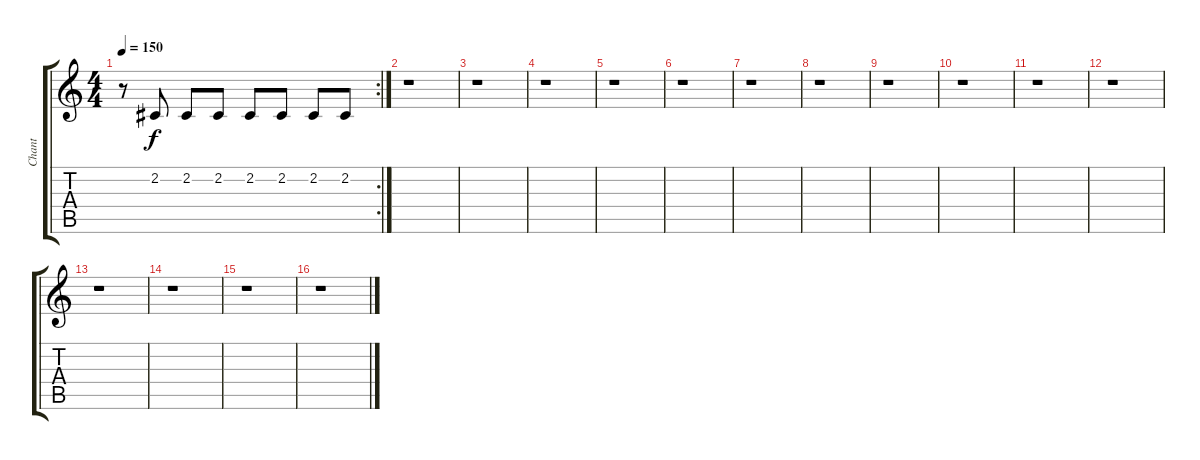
\track ("Chant" "Chant") {instrument voiceoohs}
\staff {score tabs}
\tuning (E4 B3 G3 D3 A2 E2) {hide}
\rc 2
\ts (4 4)
\tempo 150
\clef g2
\ks c
r.8{dy f} 2.2.8 2.2.8 2.2.8 2.2.8 2.2.8 2.2.8 2.2.8 |
r.1 |
r.1 |
r.1 |
r.1 |
r.1 |
r.1 |
r.1 |
r.1 |
r.1 |
r.1 |
r.1 |
r.1 |
r.1 |
r.1 |
r.1
